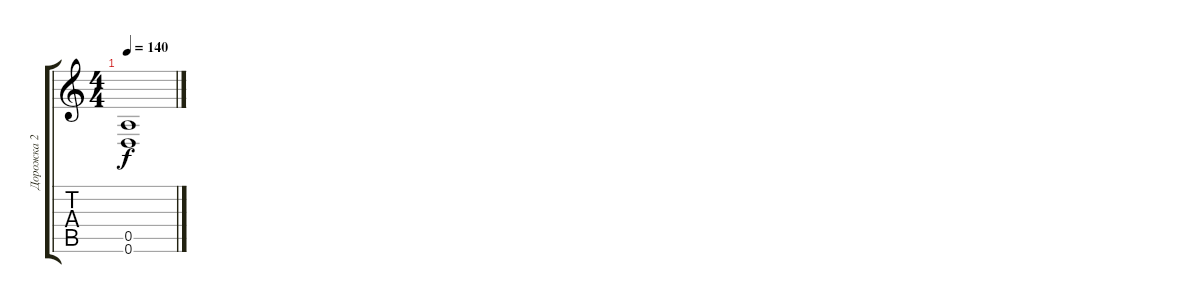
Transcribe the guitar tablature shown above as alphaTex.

\track ("Дорожка 2" "Дорожка 2") {instrument distortionguitar}
\staff {score tabs}
\tuning (E4 B3 G3 D3 A2 D2) {hide}
\ts (4 4)
\tempo 140
\clef g2
\ks c
(0.5 0.6).1{dy f}
